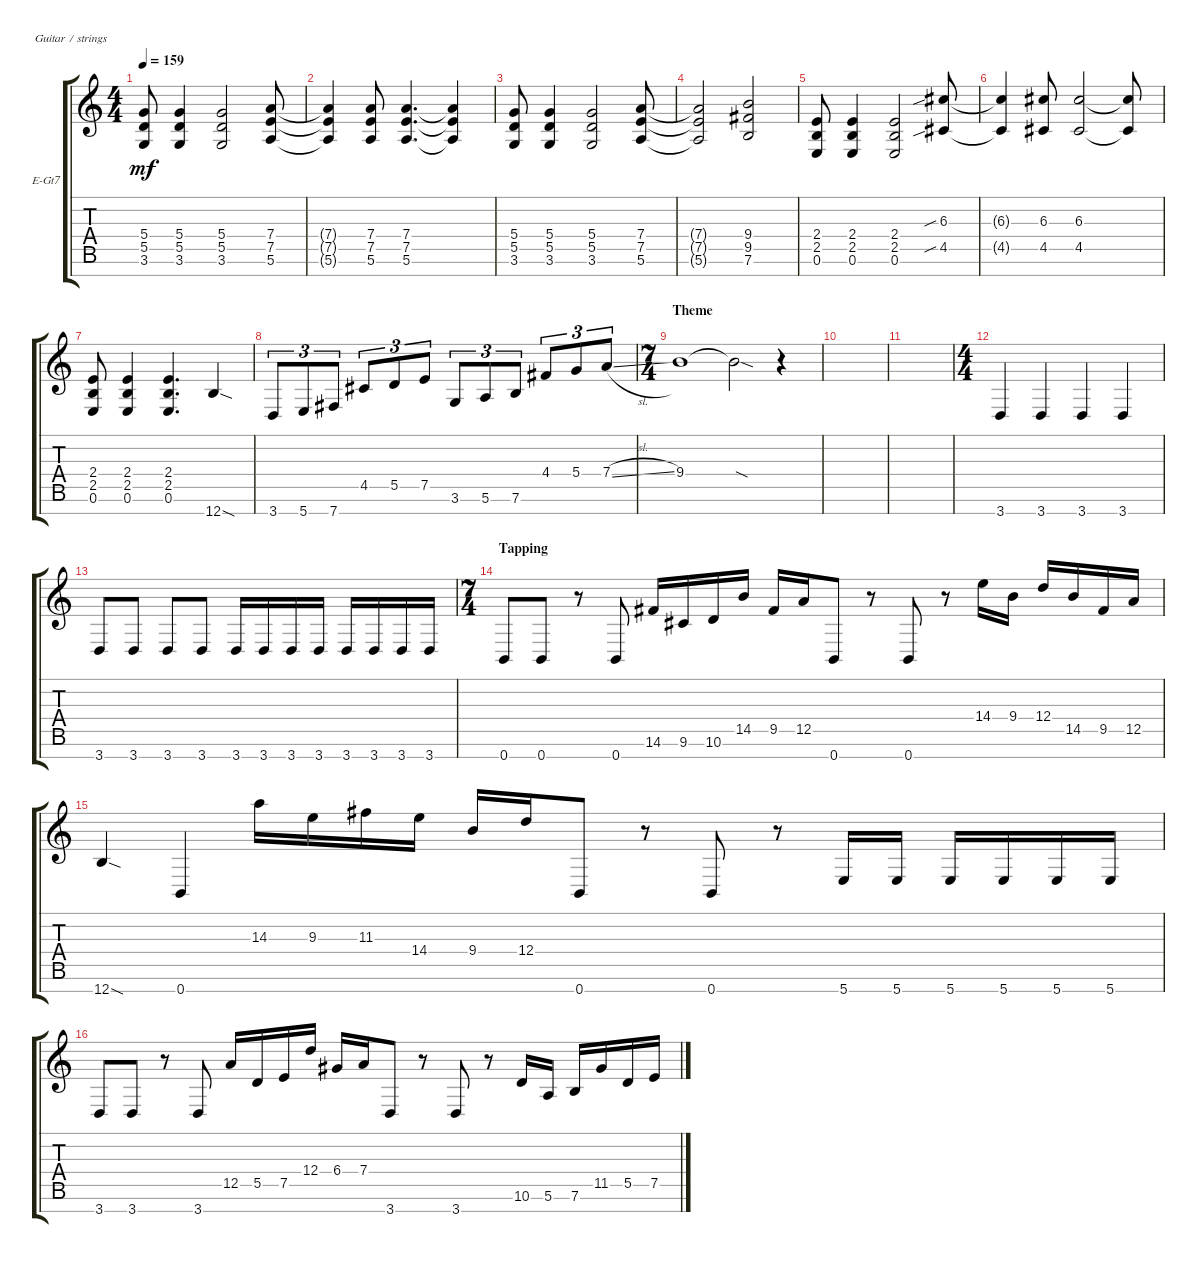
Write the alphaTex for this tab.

\bracketExtendMode groupsimilarinstruments
\firstSystemTrackNameOrientation horizontal
\otherSystemsTrackNameOrientation horizontal
\track ("Distortion" "E-Gt7") {instrument distortionguitar}
\staff {score tabs}
\tuning (E4 B3 G3 D3 A2 E2 B1)
\ts (4 4)
\tempo 159
\clef g2
\ks c
(3.6 5.5 5.4).8{dy mf} (3.6 5.5 5.4).4 (3.6 5.5 5.4).2 (5.6 7.4 7.5).8 |
(5.6{t} 7.5{t} 7.4{t}).4 (5.6 7.5 7.4).8 (5.6 7.4 7.5).4{d} (7.4{t} 7.5{t} 5.6{t}).4 |
(3.6 5.5 5.4).8 (3.6 5.5 5.4).4 (3.6 5.5 5.4).2 (5.6 7.4 7.5).8 |
(5.6{t} 7.5{t} 7.4{t}).2 (7.6 9.4 9.5).2 |
(0.6 2.5 2.4).8 (2.4 2.5 0.6).4 (0.6 2.5 2.4).2 (4.5{sib} 6.3{sib}).8 |
(4.5{t} 6.3{t}).4 (4.5 6.3).8 (4.5 6.3).2 (4.5{t} 6.3{t}).8 |
(0.6 2.5 2.4).8 (2.4 2.5 0.6).4 (0.6 2.5 2.4).4{d} 12.7{sod}.4 |
3.7.8{tu (3 2)} 5.7.8{tu (3 2)} 7.7.8{tu (3 2)} 4.5.8{tu (3 2)} 5.5.8{tu (3 2)} 7.5.8{tu (3 2)} 3.6.8{tu (3 2)} 5.6.8{tu (3 2)} 7.6.8{tu (3 2)} 4.4.8{tu (3 2)} 5.4.8{tu (3 2)} 7.4{sl}.8{tu (3 2)} |
\ts (7 4)
\section ("" "Theme")
9.4.1 9.4{sod t}.2 r.4 |
|
|
\ts (4 4)
3.7.4 3.7.4 3.7.4 3.7.4 |
3.7.8 3.7.8 3.7.8 3.7.8 3.7.16 3.7.16 3.7.16 3.7.16 3.7.16 3.7.16 3.7.16 3.7.16 |
\ts (7 4)
\section ("" "Tapping")
0.7.8 0.7.8 r.8 0.7.8 14.6.16 9.6.16 10.6.16 14.5.16 9.5.16 12.5.16 0.7.8 r.8 0.7.8 r.8 14.4.16 9.4.16 12.4.16 14.5.16 9.5.16 12.5.16 |
12.7{sod}.4 0.7.4 14.3.16 9.3.16 11.3.16 14.4.16 9.4.16 12.4.16 0.7.8 r.8 0.7.8 r.8 5.7.16 5.7.16 5.7.16 5.7.16 5.7.16 5.7.16 |
3.7.8 3.7.8 r.8 3.7.8 12.5.16 5.5.16 7.5.16 12.4.16 6.4.16 7.4.16 3.7.8 r.8 3.7.8 r.8 10.6.16 5.6.16 7.6.16 11.5.16 5.5.16 7.5.16
